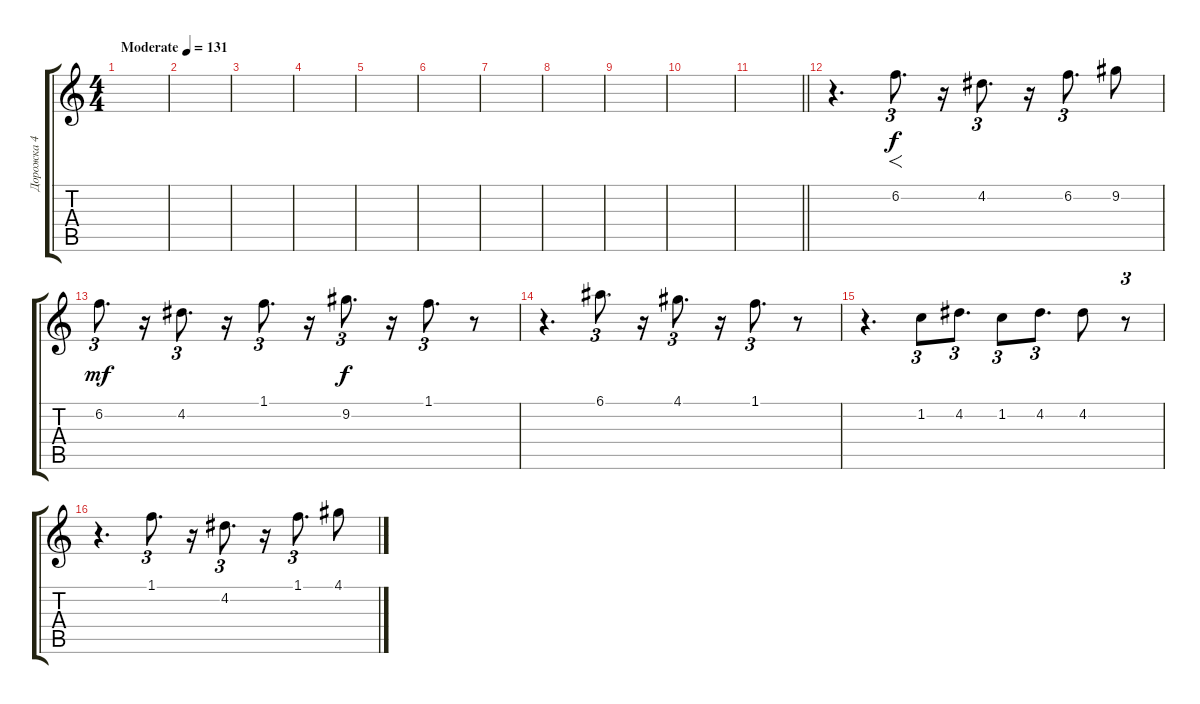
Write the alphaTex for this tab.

\track ("Дорожка 4" "Дорожка 4") {instrument acousticguitarsteel}
\staff {score tabs}
\tuning (E4 B3 G3 D3 A2 E2) {hide}
\ts (4 4)
\tempo (131 "Moderate")
\clef g2
\ks c
|
|
|
|
|
|
|
|
|
|
\barLineRight lightlight
|
r.4{d} 6.2.8{f d tu (3 2)} r.16 4.2.8{d tu (3 2)} r.16 6.2.8{d tu (3 2)} 9.2.8 |
6.2.8{d tu (3 2) dy mf} r.16 4.2.8{d tu (3 2)} r.16 1.1.8{d tu (3 2)} r.16 9.2.8{d tu (3 2) dy f} r.16 1.1.8{d tu (3 2)} r.8 |
r.4{d} 6.1.8{d tu (3 2)} r.16 4.1.8{d tu (3 2)} r.16 1.1.8{d tu (3 2)} r.8 |
r.4{d} 1.2.8{tu (3 2)} 4.2.8{d tu (3 2)} 1.2.8{tu (3 2)} 4.2.8{d tu (3 2)} 4.2.8 r.8{tu (3 2)} |
r.4{d} 1.1.8{d tu (3 2)} r.16 4.2.8{d tu (3 2)} r.16 1.1.8{d tu (3 2)} 4.1.8
